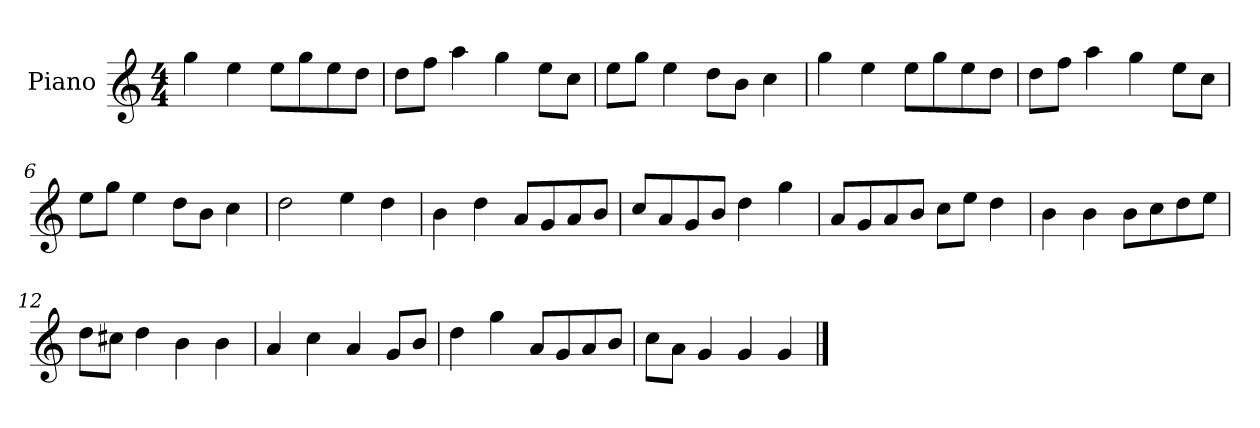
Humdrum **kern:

**kern
*part1
*staff1
*I"Piano
*I'P-no
*clefG2
*k[]
*M4/4
*MM90
=1
4gg\
4ee\
8ee\L
8gg\
8ee\
8dd\J
=2
8dd\L
8ff\J
4aa\
4gg\
8ee\L
8cc\J
=3
8ee\L
8gg\J
4ee\
8dd\L
8b\J
4cc\
=4
4gg\
4ee\
8ee\L
8gg\
8ee\
8dd\J
=5
8dd\L
8ff\J
4aa\
4gg\
8ee\L
8cc\J
=6
8ee\L
8gg\J
4ee\
8dd\L
8b\J
4cc\
!!LO:LB:g=z
=7
2dd\
4ee\
4dd\
=8
4b\
4dd\
8a/L
8g/
8a/
8b/J
=9
8cc/L
8a/
8g/
8b/J
4dd\
4gg\
=10
8a/L
8g/
8a/
8b/J
8cc\L
8ee\J
4dd\
=11
4b\
4b\
8b\L
8cc\
8dd\
8ee\J
=12
8dd\L
8cc#X\J
4dd\
4b\
4b\
=13
4a/
4cc\
4a/
8g/L
8b/J
!!LO:LB:g=z
=14
4dd\
4gg\
8a/L
8g/
8a/
8b/J
=15
8cc\L
8a\J
4g/
4g/
4g/
==
*-
